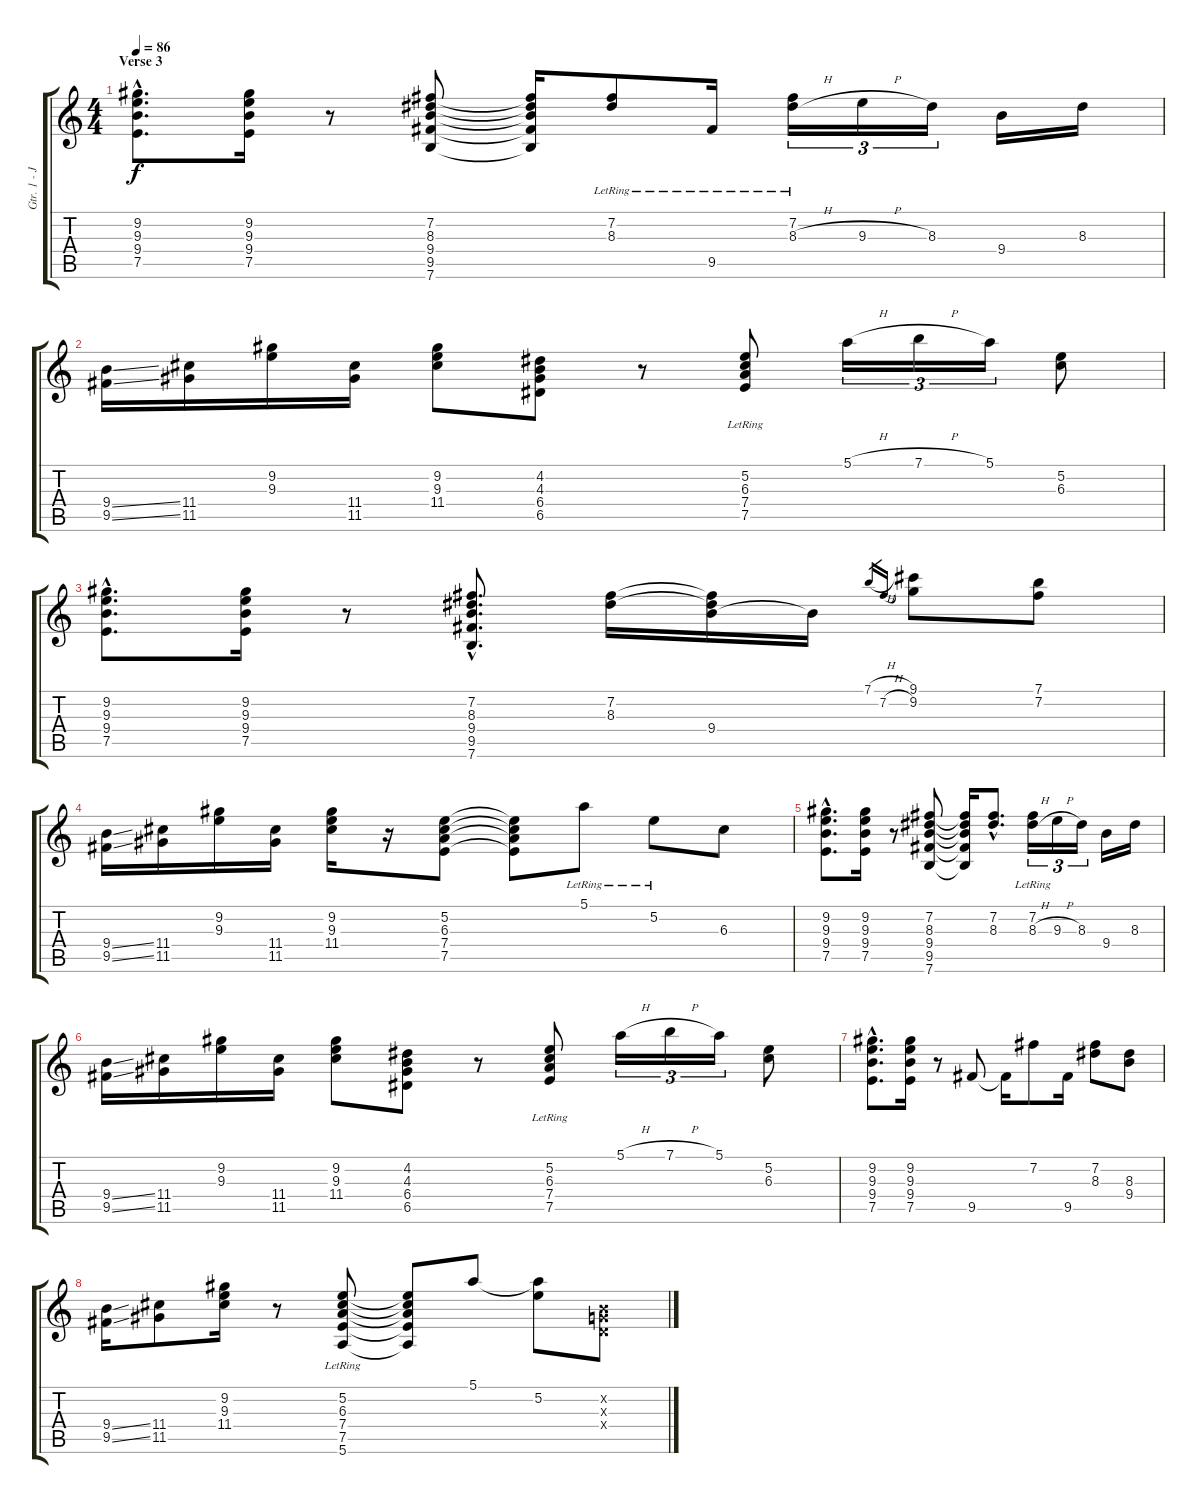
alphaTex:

\track ("Gtr. 1 - John (clean)" "Gtr. 1 - J") {instrument electricguitarclean}
\staff {score tabs}
\tuning (E4 B3 G3 D3 A2 E2) {hide}
\ts (4 4)
\section ("" "Verse 3")
\tempo 86
\clef g2
\ks c
(9.2{hac} 9.3{hac} 9.4{hac} 7.5{hac}).8{d dy f} (9.2 9.3 9.4 7.5).16 r.8 (7.2 8.3 9.4 9.5 7.6).8 (7.2{t} 8.3{t} 9.4{t} 9.5{t} 7.6{t}).16 (7.2{lr} 8.3{lr}).8 9.5{lr}.16 (7.2{lr} 8.3{h}).16{tu (3 2)} 9.3{h}.16{tu (3 2)} 8.3.16{tu (3 2)} 9.4.16 8.3.16 |
(9.4{ss} 9.5{ss}).16 (11.4 11.5).16 (9.2 9.3).16 (11.4 11.5).16 (9.2 9.3 11.4).8 (4.2 4.3 6.4 6.5).8 r.8 (5.2{lr} 6.3{lr} 7.4{lr} 7.5{lr}).8 5.1{h}.16{tu (3 2)} 7.1{h}.16{tu (3 2)} 5.1.16{tu (3 2)} (5.2 6.3).8 |
(9.2{hac} 9.3{hac} 9.4{hac} 7.5{hac}).8{d} (9.2 9.3 9.4 7.5).16 r.8 (7.2 8.3 9.4 9.5{hac} 7.6{hac}).8{d} (7.2 8.3).16 (7.2{t} 8.3{t} 9.4).16 9.4{t}.16 7.1{h}.16{gr} 7.2{h}.16{gr} (9.1 9.2).8 (7.1 7.2).8 |
(9.4{ss} 9.5{ss}).16 (11.4 11.5).16 (9.2 9.3).16 (11.4 11.5).16 (9.2 9.3 11.4).16 r.16 (5.2 6.3 7.4 7.5).8 (5.2{t} 6.3{t} 7.4{t} 7.5{t}).8 5.1{lr}.8 5.2{lr}.8 6.3.8 |
(9.2{hac} 9.3{hac} 9.4{hac} 7.5{hac}).8{d} (9.2 9.3 9.4 7.5).16 r.8 (7.2 8.3 9.4 9.5 7.6).8 (7.2{t} 8.3{t} 9.4{t} 9.5{t} 7.6{t}).16 (7.2{hac} 8.3{hac}).8{d} (7.2{lr} 8.3{h}).16{tu (3 2)} 9.3{h}.16{tu (3 2)} 8.3.16{tu (3 2)} 9.4.16 8.3.16 |
(9.4{ss} 9.5{ss}).16 (11.4 11.5).16 (9.2 9.3).16 (11.4 11.5).16 (9.2 9.3 11.4).8 (4.2 4.3 6.4 6.5).8 r.8 (5.2{lr} 6.3{lr} 7.4{lr} 7.5{lr}).8 5.1{h}.16{tu (3 2)} 7.1{h}.16{tu (3 2)} 5.1.16{tu (3 2)} (5.2 6.3).8 |
(9.2{hac} 9.3{hac} 9.4{hac} 7.5{hac}).8{d} (9.2 9.3 9.4 7.5).16 r.8 9.5.8 9.5{t}.16 7.2.8 9.5.16 (7.2 8.3).8 (8.3 9.4).8 |
(9.4{ss} 9.5{ss}).16 (11.4 11.5).8 (9.2 9.3 11.4).16 r.8 (5.2{lr} 6.3{lr} 7.4{lr} 7.5{lr} 5.6{lr}).8 (5.2{t} 6.3{t} 7.4{t} 7.5{t} 5.6{t}).8 5.1.8 (5.1{t} 5.2).8 (0.2{x} 0.3{x} 0.4{x}).8
